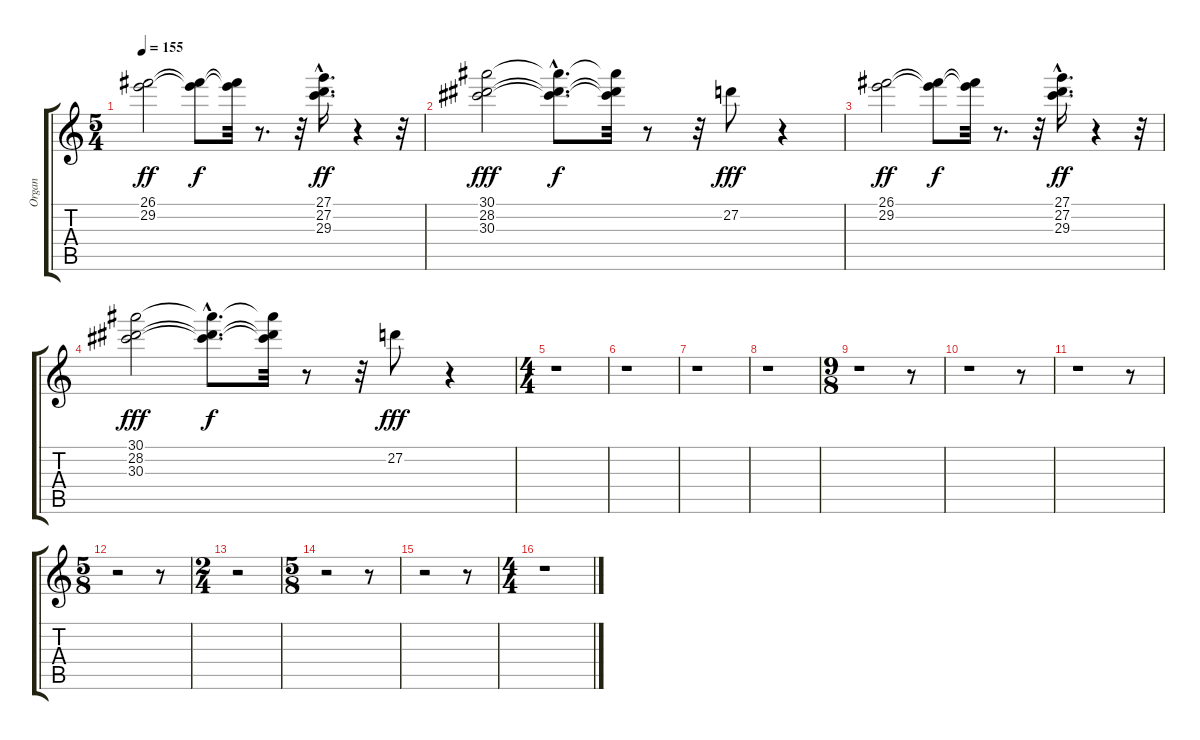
\track ("Organ               " "Organ     ") {instrument rockorgan}
\staff {score tabs}
\tuning (E4 B3 G3 D3 A2 E2) {hide}
\ts (5 4)
\tempo 155
\clef g2
\ks c
(26.1 29.2).2{dy ff} (26.1{t} 29.2{t}).8{dy f} (26.1{t} 29.2{t}).32 r.8{d} r.32 (27.1{hac} 27.2{hac} 29.3{hac}).16{d dy ff} r.4 r.32 |
(30.1 28.2 30.3).2{dy fff} (30.1{hac t} 28.2{hac t} 30.3{hac t}).8{d dy f} (30.1{t} 28.2{t} 30.3{t}).32 r.8 r.32 27.2.8{dy fff} r.4 |
(26.1 29.2).2{dy ff} (26.1{t} 29.2{t}).8{dy f} (26.1{t} 29.2{t}).32 r.8{d} r.32 (27.1{hac} 27.2{hac} 29.3{hac}).16{d dy ff} r.4 r.32 |
(30.1 28.2 30.3).2{dy fff} (30.1{hac t} 28.2{hac t} 30.3{hac t}).8{d dy f} (30.1{t} 28.2{t} 30.3{t}).32 r.8 r.32 27.2.8{dy fff} r.4 |
\ts (4 4)
r.1 |
r.1 |
r.1 |
r.1 |
\ts (9 8)
r.1 r.8 |
r.1 r.8 |
r.1 r.8 |
\ts (5 8)
r.2 r.8 |
\ts (2 4)
r.2 |
\ts (5 8)
r.2 r.8 |
r.2 r.8 |
\ts (4 4)
r.1
